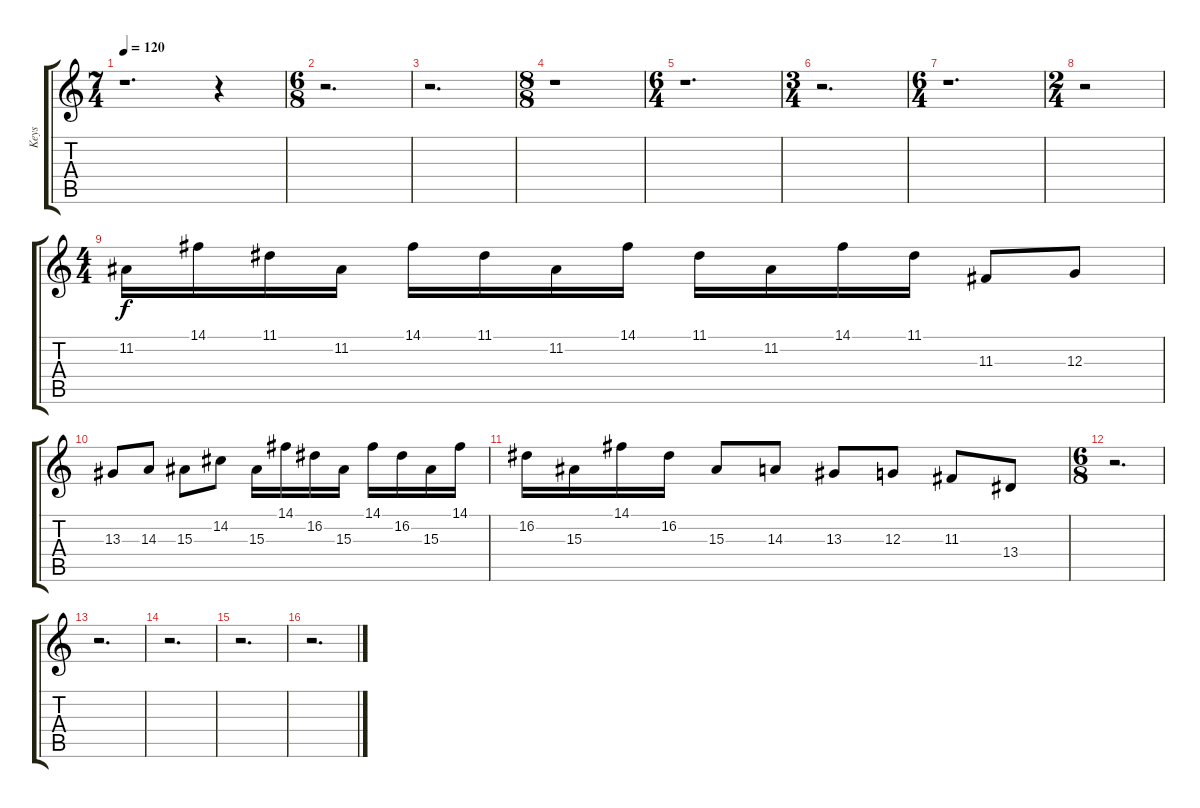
\track ("Keys" "Keys") {instrument rockorgan}
\staff {score tabs}
\tuning (E4 B3 G3 D3 A2 E2) {hide}
\ts (7 4)
\tempo 120
\clef g2
\ks c
r.1{d dy ff} r.4 |
\ts (6 8)
r.2{d} |
r.2{d} |
\ts (8 8)
r.1 |
\ts (6 4)
r.1{d} |
\ts (3 4)
r.2{d} |
\ts (6 4)
r.1{d} |
\ts (2 4)
r.2 |
\ts (4 4)
11.2.16{dy f} 14.1.16 11.1.16 11.2.16 14.1.16 11.1.16 11.2.16 14.1.16 11.1.16 11.2.16 14.1.16 11.1.16 11.3.8 12.3.8 |
13.3.8 14.3.8 15.3.8 14.2.8 15.3.16 14.1.16 16.2.16 15.3.16 14.1.16 16.2.16 15.3.16 14.1.16 |
16.2.16 15.3.16 14.1.16 16.2.16 15.3.8 14.3.8 13.3.8 12.3.8 11.3.8 13.4.8 |
\ts (6 8)
r.2{d} |
r.2{d} |
r.2{d} |
r.2{d} |
r.2{d}
